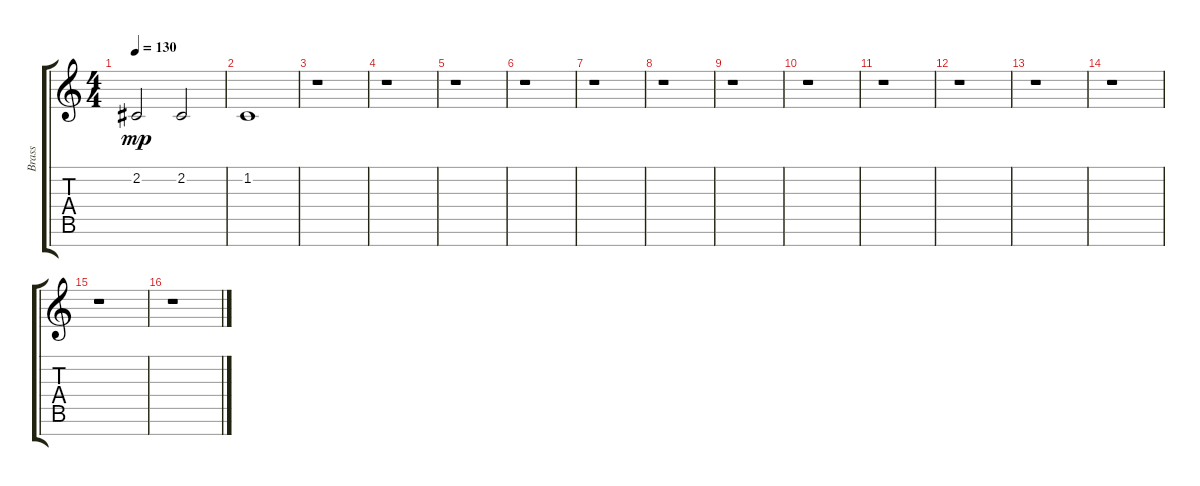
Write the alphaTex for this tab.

\track ("Brass" "Brass") {instrument frenchhorn}
\staff {score tabs}
\tuning (E4 B3 G3 D3 A2 E2 B1) {hide}
\ts (4 4)
\tempo 130
\clef g2
\ks c
2.2.2{dy mp} 2.2.2 |
1.2.1 |
r.1 |
r.1 |
r.1 |
r.1 |
r.1 |
r.1 |
r.1 |
r.1 |
r.1 |
r.1 |
r.1 |
r.1 |
r.1 |
r.1
